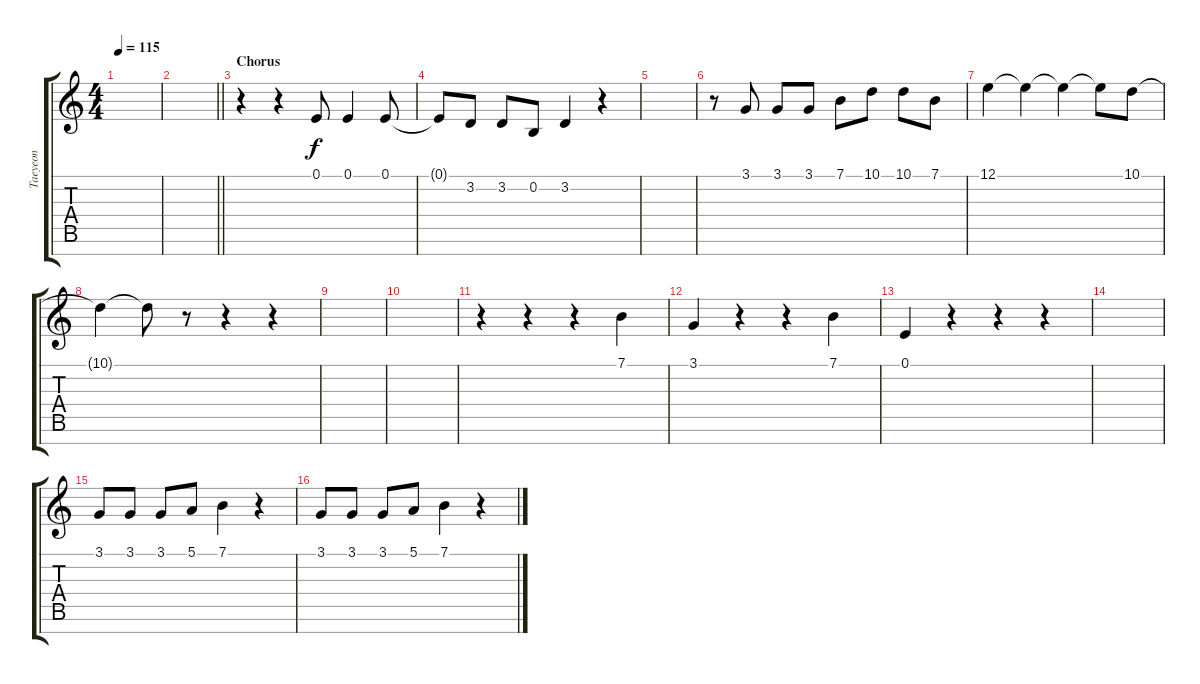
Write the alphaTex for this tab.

\track ("Taeyeon" "Taeyeon") {instrument flute}
\staff {score tabs}
\tuning (E4 B3 G3 D3 A2 E2 B1) {hide}
\ts (4 4)
\tempo 115
\clef g2
\ks c
|
\barLineRight lightlight
|
\section ("" "Chorus")
r.4 r.4 0.1.8 0.1.4 0.1.8 |
0.1{t}.8 3.2.8 3.2.8 0.2.8 3.2.4 r.4 |
|
r.8{volume 16} 3.1.8 3.1.8 3.1.8 7.1.8 10.1.8 10.1.8 7.1.8 |
12.1.4 12.1{t}.4 12.1{t}.4 12.1{t}.8 10.1.8 |
10.1{t}.4 10.1{t}.8 r.8 r.4 r.4 |
|
|
r.4 r.4 r.4 7.1.4 |
3.1.4 r.4 r.4 7.1.4 |
0.1.4 r.4 r.4 r.4 |
|
3.1.8 3.1.8 3.1.8 5.1.8 7.1.4 r.4 |
3.1.8 3.1.8 3.1.8 5.1.8 7.1.4 r.4
